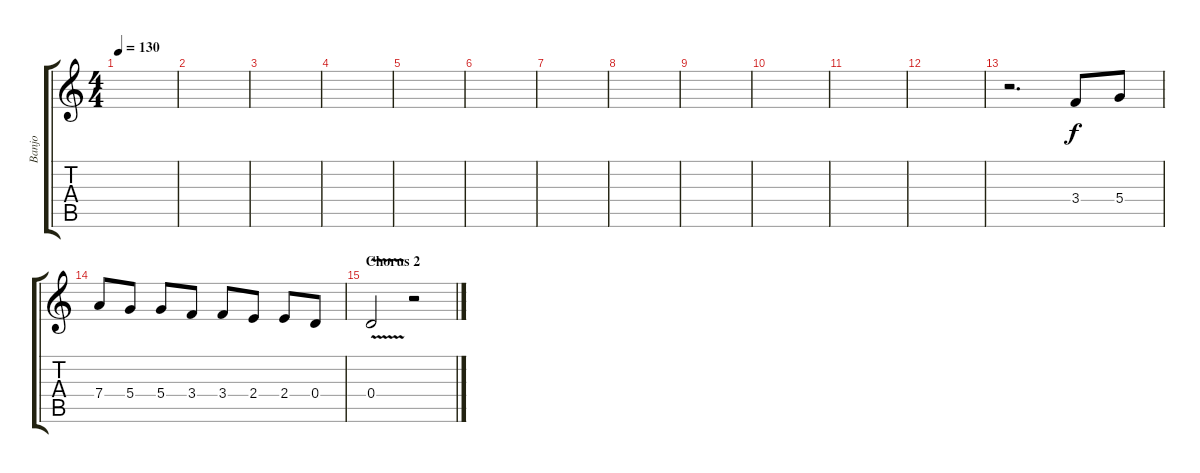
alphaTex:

\track ("Banjo" "Banjo") {instrument banjo}
\staff {score tabs}
\tuning (E4 B3 G3 D3 A2 E2) {hide}
\displaytranspose 12
\ts (4 4)
\tempo 130
\clef g2
\ks c
|
|
|
|
|
|
|
|
|
|
|
|
r.2{d} 3.4.8 5.4.8 |
7.4.8 5.4.8 5.4.8 3.4.8 3.4.8 2.4.8 2.4.8 0.4.8 |
\section ("" "Chorus 2")
0.4{v}.2 r.2
